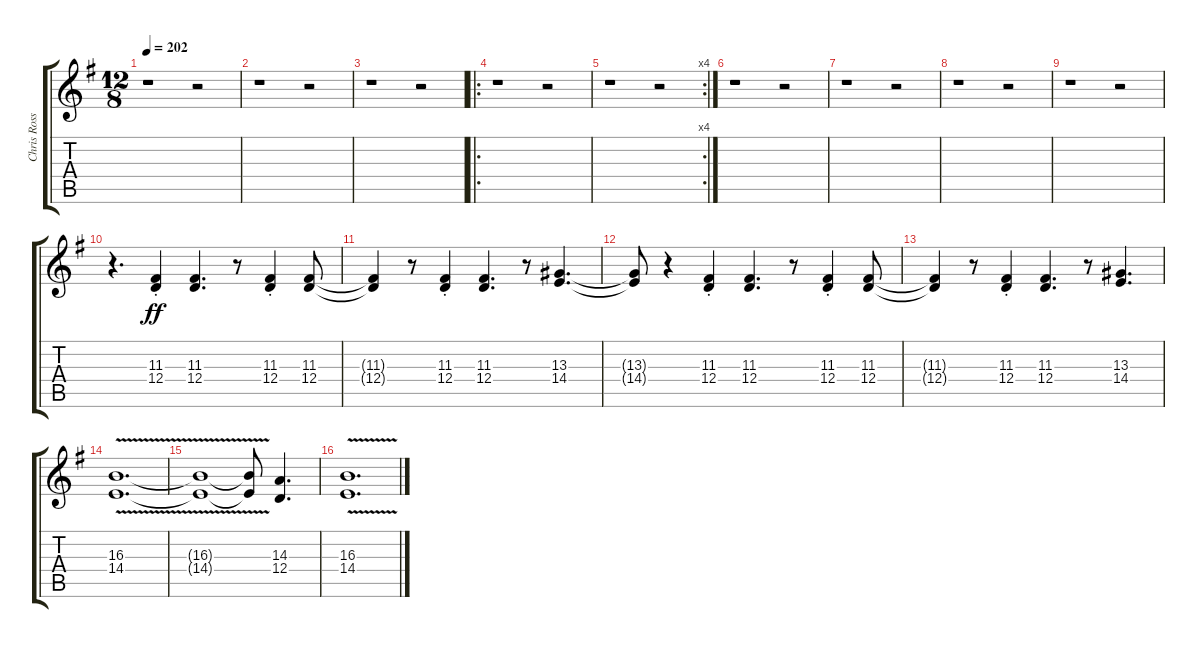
\track ("Chris Ross" "Chris Ross") {instrument churchorgan}
\staff {score tabs}
\tuning (E4 B3 G3 D3 A2 E2) {hide}
\ts (12 8)
\tempo 202
\clef g2
\ks g
r.1{dy ff} r.2 |
r.1 r.2 |
r.1 r.2 |
\ro
r.1 r.2 |
\rc 4
r.1 r.2 |
r.1 r.2 |
r.1 r.2 |
r.1 r.2 |
r.1 r.2 |
r.4{d} (11.3{st} 12.4{st}).4 (11.3 12.4).4{d} r.8 (11.3{st} 12.4{st}).4 (11.3 12.4).8 |
(11.3{t} 12.4{t}).4 r.8 (11.3{st} 12.4{st}).4 (11.3 12.4).4{d} r.8 (13.3 14.4).4{d} |
(13.3{t} 14.4{t}).8 r.4 (11.3{st} 12.4{st}).4 (11.3 12.4).4{d} r.8 (11.3{st} 12.4{st}).4 (11.3 12.4).8 |
(11.3{t} 12.4{t}).4 r.8 (11.3{st} 12.4{st}).4 (11.3 12.4).4{d} r.8 (13.3 14.4).4{d} |
(16.3{v} 14.4{v}).1{d} |
(16.3{v t} 14.4{v t}).1 (16.3{v t} 14.4{v t}).8 (14.3 12.4).4{d} |
(16.3{v} 14.4{v}).1{d}
